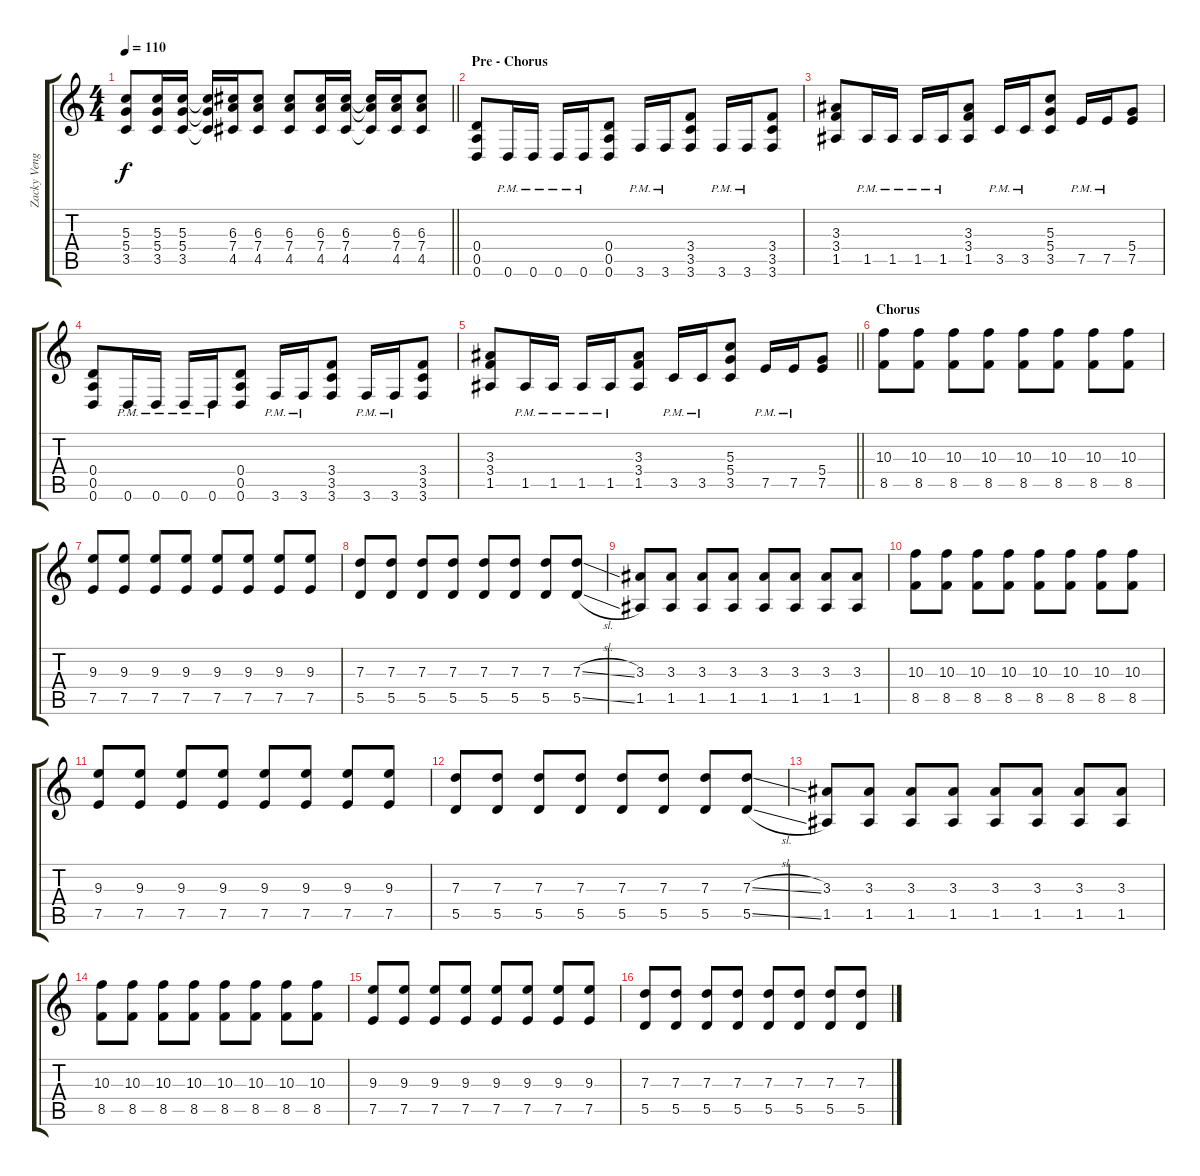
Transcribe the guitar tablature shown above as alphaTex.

\track ("Zacky Vengeance - Lead" "Zacky Veng") {instrument overdrivenguitar}
\staff {score tabs}
\tuning (E4 B3 G3 D3 A2 D2) {hide}
\ts (4 4)
\tempo 110
\clef g2
\barLineRight lightlight
\ks c
(5.3 5.4 3.5).8{dy f} (5.3 5.4 3.5).16 (5.3 5.4 3.5).16 (5.3{t} 5.4{t} 3.5{t}).16 (6.3 7.4 4.5).16 (6.3 7.4 4.5).8 (6.3 7.4 4.5).8 (6.3 7.4 4.5).16 (6.3 7.4 4.5).16 (6.3{t} 7.4{t} 4.5{t}).16 (6.3 7.4 4.5).16 (6.3 7.4 4.5).8 |
\section ("" "Pre - Chorus")
(0.4 0.5 0.6).8 0.6{pm}.16 0.6{pm}.16 0.6{pm}.16 0.6{pm}.16 (0.4 0.5 0.6).8 3.6{pm}.16 3.6{pm}.16 (3.4 3.5 3.6).8 3.6{pm}.16 3.6{pm}.16 (3.4 3.5 3.6).8 |
(3.3 3.4 1.5).8 1.5{pm}.16 1.5{pm}.16 1.5{pm}.16 1.5{pm}.16 (3.3 3.4 1.5).8 3.5{pm}.16 3.5{pm}.16 (5.3 5.4 3.5).8 7.5{pm}.16 7.5{pm}.16 (5.4 7.5).8 |
(0.4 0.5 0.6).8 0.6{pm}.16 0.6{pm}.16 0.6{pm}.16 0.6{pm}.16 (0.4 0.5 0.6).8 3.6{pm}.16 3.6{pm}.16 (3.4 3.5 3.6).8 3.6{pm}.16 3.6{pm}.16 (3.4 3.5 3.6).8 |
\barLineRight lightlight
(3.3 3.4 1.5).8 1.5{pm}.16 1.5{pm}.16 1.5{pm}.16 1.5{pm}.16 (3.3 3.4 1.5).8 3.5{pm}.16 3.5{pm}.16 (5.3 5.4 3.5).8 7.5{pm}.16 7.5{pm}.16 (5.4 7.5).8 |
\section ("" "Chorus")
(10.3 8.5).8 (10.3 8.5).8 (10.3 8.5).8 (10.3 8.5).8 (10.3 8.5).8 (10.3 8.5).8 (10.3 8.5).8 (10.3 8.5).8 |
(9.3 7.5).8 (9.3 7.5).8 (9.3 7.5).8 (9.3 7.5).8 (9.3 7.5).8 (9.3 7.5).8 (9.3 7.5).8 (9.3 7.5).8 |
(7.3 5.5).8 (7.3 5.5).8 (7.3 5.5).8 (7.3 5.5).8 (7.3 5.5).8 (7.3 5.5).8 (7.3 5.5).8 (7.3{sl} 5.5{sl}).8 |
(3.3 1.5).8 (3.3 1.5).8 (3.3 1.5).8 (3.3 1.5).8 (3.3 1.5).8 (3.3 1.5).8 (3.3 1.5).8 (3.3 1.5).8 |
(10.3 8.5).8 (10.3 8.5).8 (10.3 8.5).8 (10.3 8.5).8 (10.3 8.5).8 (10.3 8.5).8 (10.3 8.5).8 (10.3 8.5).8 |
(9.3 7.5).8 (9.3 7.5).8 (9.3 7.5).8 (9.3 7.5).8 (9.3 7.5).8 (9.3 7.5).8 (9.3 7.5).8 (9.3 7.5).8 |
(7.3 5.5).8 (7.3 5.5).8 (7.3 5.5).8 (7.3 5.5).8 (7.3 5.5).8 (7.3 5.5).8 (7.3 5.5).8 (7.3{sl} 5.5{sl}).8 |
(3.3 1.5).8 (3.3 1.5).8 (3.3 1.5).8 (3.3 1.5).8 (3.3 1.5).8 (3.3 1.5).8 (3.3 1.5).8 (3.3 1.5).8 |
(10.3 8.5).8 (10.3 8.5).8 (10.3 8.5).8 (10.3 8.5).8 (10.3 8.5).8 (10.3 8.5).8 (10.3 8.5).8 (10.3 8.5).8 |
(9.3 7.5).8 (9.3 7.5).8 (9.3 7.5).8 (9.3 7.5).8 (9.3 7.5).8 (9.3 7.5).8 (9.3 7.5).8 (9.3 7.5).8 |
(7.3 5.5).8 (7.3 5.5).8 (7.3 5.5).8 (7.3 5.5).8 (7.3 5.5).8 (7.3 5.5).8 (7.3 5.5).8 (7.3{sl} 5.5{sl}).8
